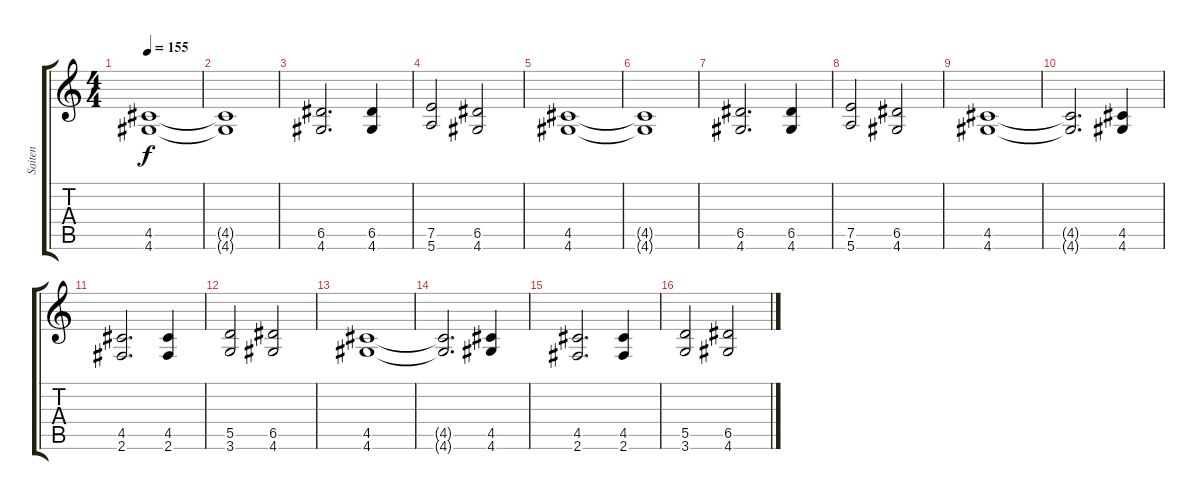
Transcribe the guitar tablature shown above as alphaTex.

\track ("Saiten" "Saiten") {instrument distortionguitar}
\staff {score tabs}
\tuning (E4 B3 G3 D3 A2 E2) {hide}
\ts (4 4)
\tempo 155
\clef g2
\ks c
(4.5 4.6).1{dy f} |
(4.5{t} 4.6{t}).1 |
(6.5 4.6).2{d} (6.5 4.6).4 |
(7.5 5.6).2 (6.5 4.6).2 |
(4.5 4.6).1 |
(4.5{t} 4.6{t}).1 |
(6.5 4.6).2{d} (6.5 4.6).4 |
(7.5 5.6).2 (6.5 4.6).2 |
(4.5 4.6).1 |
(4.5{t} 4.6{t}).2{d} (4.5 4.6).4 |
(4.5 2.6).2{d} (4.5 2.6).4 |
(5.5 3.6).2 (6.5 4.6).2 |
(4.5 4.6).1 |
(4.5{t} 4.6{t}).2{d} (4.5 4.6).4 |
(4.5 2.6).2{d} (4.5 2.6).4 |
(5.5 3.6).2 (6.5 4.6).2
